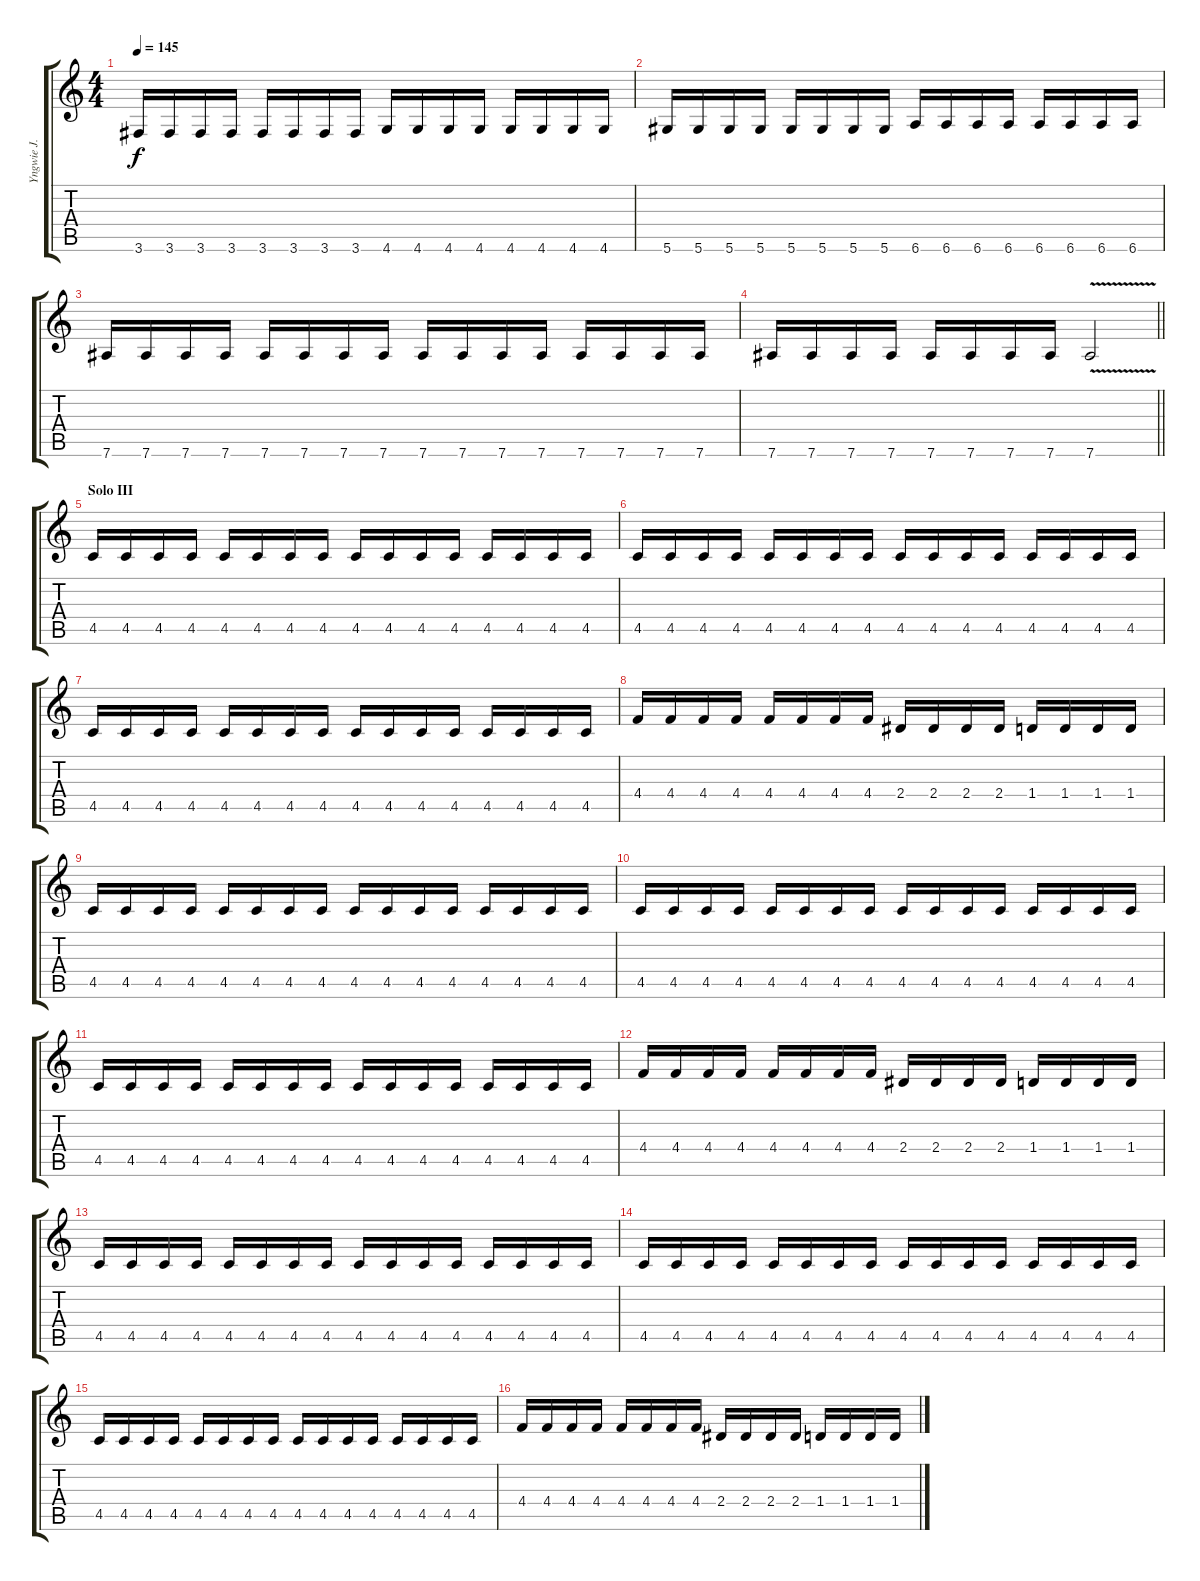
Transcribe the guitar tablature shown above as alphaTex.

\track ("Yngwie J. Malmsteen" "Yngwie J. ") {instrument overdrivenguitar}
\staff {score tabs}
\tuning (Eb4 Bb3 Gb3 Db3 Ab2 Eb2) {hide}
\ts (4 4)
\tempo 145
\clef g2
\ks c
3.6.16{dy f} 3.6.16 3.6.16 3.6.16 3.6.16 3.6.16 3.6.16 3.6.16 4.6.16 4.6.16 4.6.16 4.6.16 4.6.16 4.6.16 4.6.16 4.6.16 |
5.6.16 5.6.16 5.6.16 5.6.16 5.6.16 5.6.16 5.6.16 5.6.16 6.6.16 6.6.16 6.6.16 6.6.16 6.6.16 6.6.16 6.6.16 6.6.16 |
7.6.16 7.6.16 7.6.16 7.6.16 7.6.16 7.6.16 7.6.16 7.6.16 7.6.16 7.6.16 7.6.16 7.6.16 7.6.16 7.6.16 7.6.16 7.6.16 |
\barLineRight lightlight
7.6.16 7.6.16 7.6.16 7.6.16 7.6.16 7.6.16 7.6.16 7.6.16 7.6{v}.2 |
\section ("" "Solo III")
4.5.16 4.5.16 4.5.16 4.5.16 4.5.16 4.5.16 4.5.16 4.5.16 4.5.16 4.5.16 4.5.16 4.5.16 4.5.16 4.5.16 4.5.16 4.5.16 |
4.5.16 4.5.16 4.5.16 4.5.16 4.5.16 4.5.16 4.5.16 4.5.16 4.5.16 4.5.16 4.5.16 4.5.16 4.5.16 4.5.16 4.5.16 4.5.16 |
4.5.16 4.5.16 4.5.16 4.5.16 4.5.16 4.5.16 4.5.16 4.5.16 4.5.16 4.5.16 4.5.16 4.5.16 4.5.16 4.5.16 4.5.16 4.5.16 |
4.4.16 4.4.16 4.4.16 4.4.16 4.4.16 4.4.16 4.4.16 4.4.16 2.4.16 2.4.16 2.4.16 2.4.16 1.4.16 1.4.16 1.4.16 1.4.16 |
4.5.16 4.5.16 4.5.16 4.5.16 4.5.16 4.5.16 4.5.16 4.5.16 4.5.16 4.5.16 4.5.16 4.5.16 4.5.16 4.5.16 4.5.16 4.5.16 |
4.5.16 4.5.16 4.5.16 4.5.16 4.5.16 4.5.16 4.5.16 4.5.16 4.5.16 4.5.16 4.5.16 4.5.16 4.5.16 4.5.16 4.5.16 4.5.16 |
4.5.16 4.5.16 4.5.16 4.5.16 4.5.16 4.5.16 4.5.16 4.5.16 4.5.16 4.5.16 4.5.16 4.5.16 4.5.16 4.5.16 4.5.16 4.5.16 |
4.4.16 4.4.16 4.4.16 4.4.16 4.4.16 4.4.16 4.4.16 4.4.16 2.4.16 2.4.16 2.4.16 2.4.16 1.4.16 1.4.16 1.4.16 1.4.16 |
4.5.16 4.5.16 4.5.16 4.5.16 4.5.16 4.5.16 4.5.16 4.5.16 4.5.16 4.5.16 4.5.16 4.5.16 4.5.16 4.5.16 4.5.16 4.5.16 |
4.5.16 4.5.16 4.5.16 4.5.16 4.5.16 4.5.16 4.5.16 4.5.16 4.5.16 4.5.16 4.5.16 4.5.16 4.5.16 4.5.16 4.5.16 4.5.16 |
4.5.16 4.5.16 4.5.16 4.5.16 4.5.16 4.5.16 4.5.16 4.5.16 4.5.16 4.5.16 4.5.16 4.5.16 4.5.16 4.5.16 4.5.16 4.5.16 |
4.4.16 4.4.16 4.4.16 4.4.16 4.4.16 4.4.16 4.4.16 4.4.16 2.4.16 2.4.16 2.4.16 2.4.16 1.4.16 1.4.16 1.4.16 1.4.16
